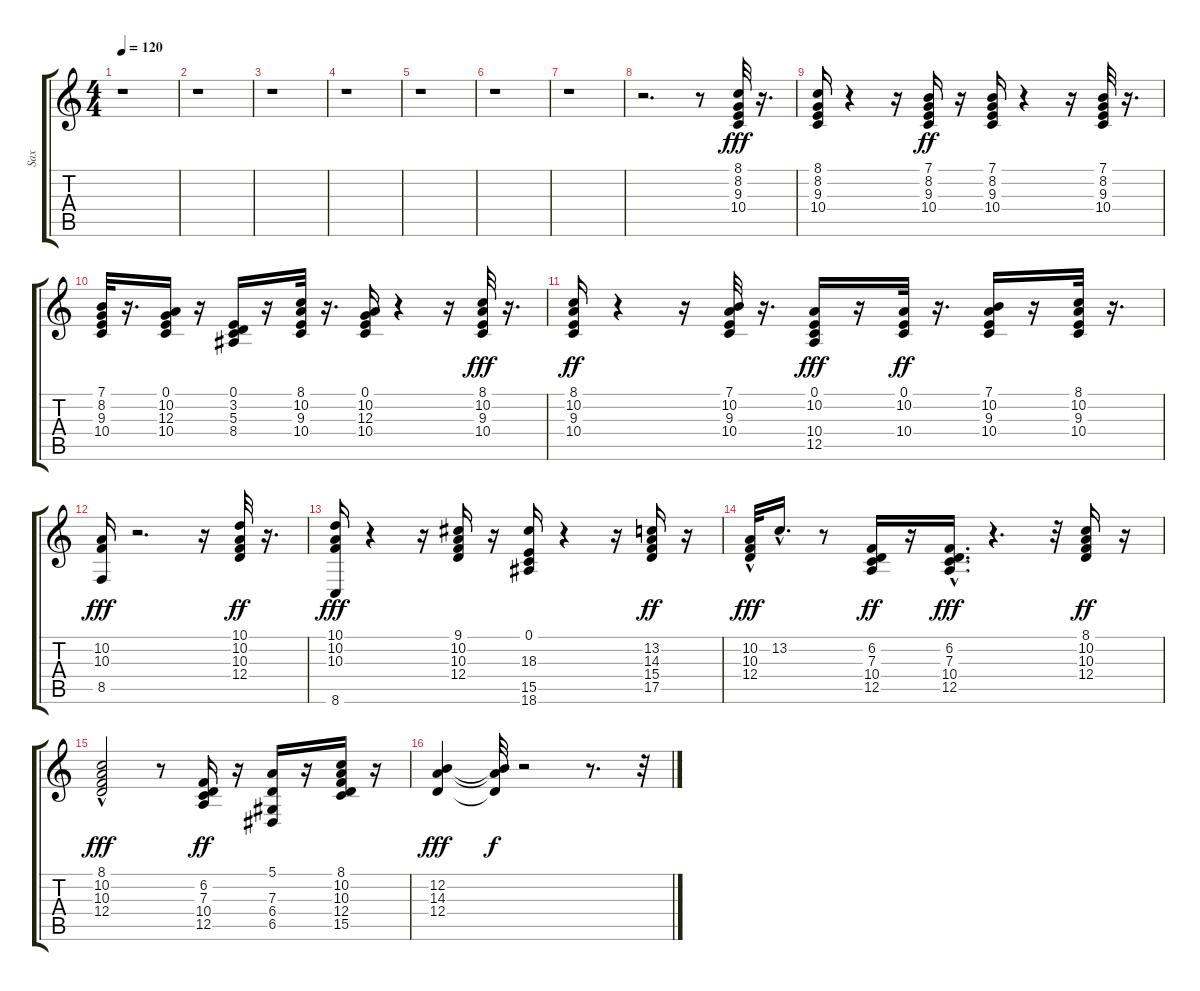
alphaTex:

\track ("Sax" "Sax") {instrument altosax}
\staff {score tabs}
\tuning (E4 B3 G3 D3 A2 E2) {hide}
\ts (4 4)
\tempo 120
\clef g2
\ks c
r.1{dy fff instrument altosax} |
r.1 |
r.1 |
r.1 |
r.1 |
r.1 |
r.1 |
r.2{d} r.8 (8.1 8.2 9.3 10.4).32 r.16{d} |
(8.1 8.2 9.3 10.4).16 r.4 r.16 (7.1 8.2 9.3 10.4).16{dy ff} r.16 (7.1 8.2 9.3 10.4).16 r.4 r.16 (7.1 8.2 9.3 10.4).32 r.16{d} |
(7.1 8.2 9.3 10.4).32 r.16{d} (0.1 10.2 12.3 10.4).16 r.16 (0.1 3.2 5.3 8.4).16 r.16 (8.1 10.2 9.3 10.4).32 r.16{d} (0.1 10.2 12.3 10.4).16 r.4 r.16 (8.1 10.2 9.3 10.4).32{dy fff} r.16{d} |
(8.1 10.2 9.3 10.4).16{dy ff} r.4 r.16 (7.1 10.2 9.3 10.4).32 r.16{d} (0.1 10.2 10.4 12.5).16{dy fff} r.16 (0.1 10.2 10.4).32{dy ff} r.16{d} (7.1 10.2 9.3 10.4).16 r.16 (8.1 10.2 9.3 10.4).32 r.16{d} |
(10.2 10.3 8.5).16{dy fff} r.2{d} r.16 (10.1 10.2 10.3 12.4).32{dy ff} r.16{d} |
(10.1 10.2 10.3 8.6).16{dy fff} r.4 r.16 (9.1 10.2 10.3 12.4).16 r.16 (0.1 18.3 15.5 18.6).16 r.4 r.16 (13.2 14.3 15.4 17.5).16{dy ff} r.16 |
(10.2{hac} 10.3{hac} 12.4{hac}).32{dy fff} 13.2{hac}.16{d} r.8 (6.2 7.3 10.4 12.5).16{dy ff} r.16 (6.2{hac} 7.3{hac} 10.4{hac} 12.5).16{d dy fff} r.4{d} r.32 (8.1 10.2 10.3 12.4).16{dy ff} r.16 |
(8.1{hac} 10.2{hac} 10.3 12.4).2{dy fff} r.8 (6.2 7.3 10.4 12.5).16{dy ff} r.16 (5.1 7.3 6.4 6.5).16 r.16 (8.1 10.2 10.3 12.4 15.5).16 r.16 |
(12.2 14.3 12.4).4{dy fff} (12.2{t} 14.3{t} 12.4{t}).32{dy f} r.2 r.8{d} r.32
